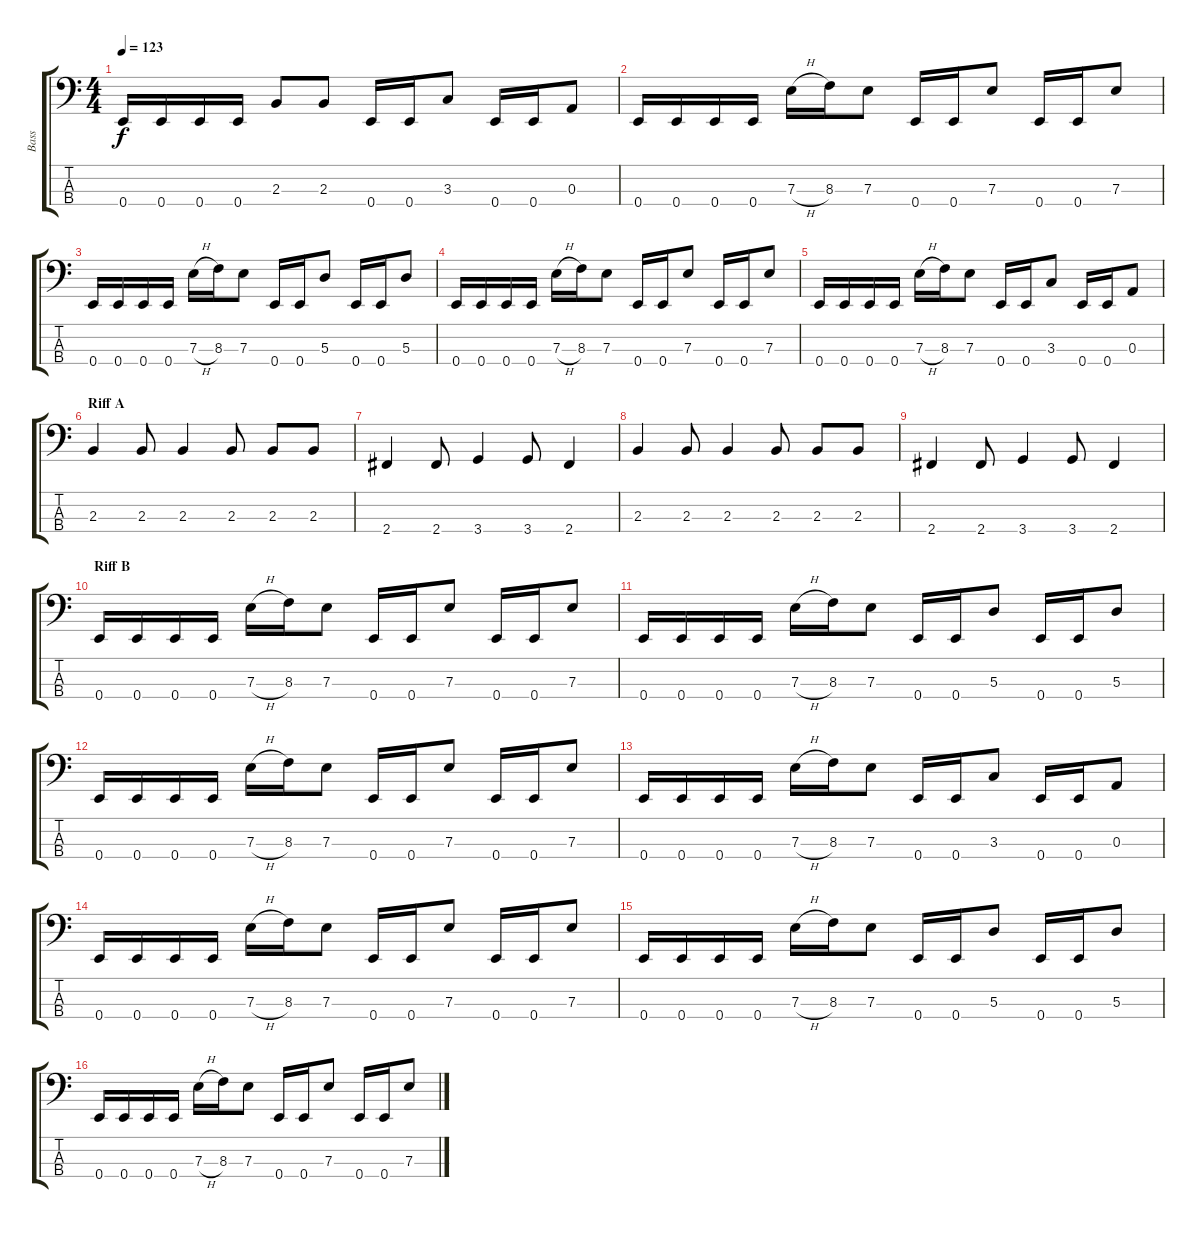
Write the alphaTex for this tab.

\track ("Bass" "Bass") {instrument electricbassfinger}
\staff {score tabs}
\tuning (G2 D2 A1 E1) {hide}
\ts (4 4)
\tempo 123
\clef f4
\ks c
0.4.16{dy f} 0.4.16 0.4.16 0.4.16 2.3.8 2.3.8 0.4.16 0.4.16 3.3.8 0.4.16 0.4.16 0.3.8 |
0.4.16 0.4.16 0.4.16 0.4.16 7.3{h}.16 8.3.16 7.3.8 0.4.16 0.4.16 7.3.8 0.4.16 0.4.16 7.3.8 |
0.4.16 0.4.16 0.4.16 0.4.16 7.3{h}.16 8.3.16 7.3.8 0.4.16 0.4.16 5.3.8 0.4.16 0.4.16 5.3.8 |
0.4.16 0.4.16 0.4.16 0.4.16 7.3{h}.16 8.3.16 7.3.8 0.4.16 0.4.16 7.3.8 0.4.16 0.4.16 7.3.8 |
0.4.16 0.4.16 0.4.16 0.4.16 7.3{h}.16 8.3.16 7.3.8 0.4.16 0.4.16 3.3.8 0.4.16 0.4.16 0.3.8 |
\section ("" "Riff A")
2.3.4 2.3.8 2.3.4 2.3.8 2.3.8 2.3.8 |
2.4.4 2.4.8 3.4.4 3.4.8 2.4.4 |
2.3.4 2.3.8 2.3.4 2.3.8 2.3.8 2.3.8 |
2.4.4 2.4.8 3.4.4 3.4.8 2.4.4 |
\section ("" "Riff B")
0.4.16 0.4.16 0.4.16 0.4.16 7.3{h}.16 8.3.16 7.3.8 0.4.16 0.4.16 7.3.8 0.4.16 0.4.16 7.3.8 |
0.4.16 0.4.16 0.4.16 0.4.16 7.3{h}.16 8.3.16 7.3.8 0.4.16 0.4.16 5.3.8 0.4.16 0.4.16 5.3.8 |
0.4.16 0.4.16 0.4.16 0.4.16 7.3{h}.16 8.3.16 7.3.8 0.4.16 0.4.16 7.3.8 0.4.16 0.4.16 7.3.8 |
0.4.16 0.4.16 0.4.16 0.4.16 7.3{h}.16 8.3.16 7.3.8 0.4.16 0.4.16 3.3.8 0.4.16 0.4.16 0.3.8 |
0.4.16 0.4.16 0.4.16 0.4.16 7.3{h}.16 8.3.16 7.3.8 0.4.16 0.4.16 7.3.8 0.4.16 0.4.16 7.3.8 |
0.4.16 0.4.16 0.4.16 0.4.16 7.3{h}.16 8.3.16 7.3.8 0.4.16 0.4.16 5.3.8 0.4.16 0.4.16 5.3.8 |
0.4.16 0.4.16 0.4.16 0.4.16 7.3{h}.16 8.3.16 7.3.8 0.4.16 0.4.16 7.3.8 0.4.16 0.4.16 7.3.8
